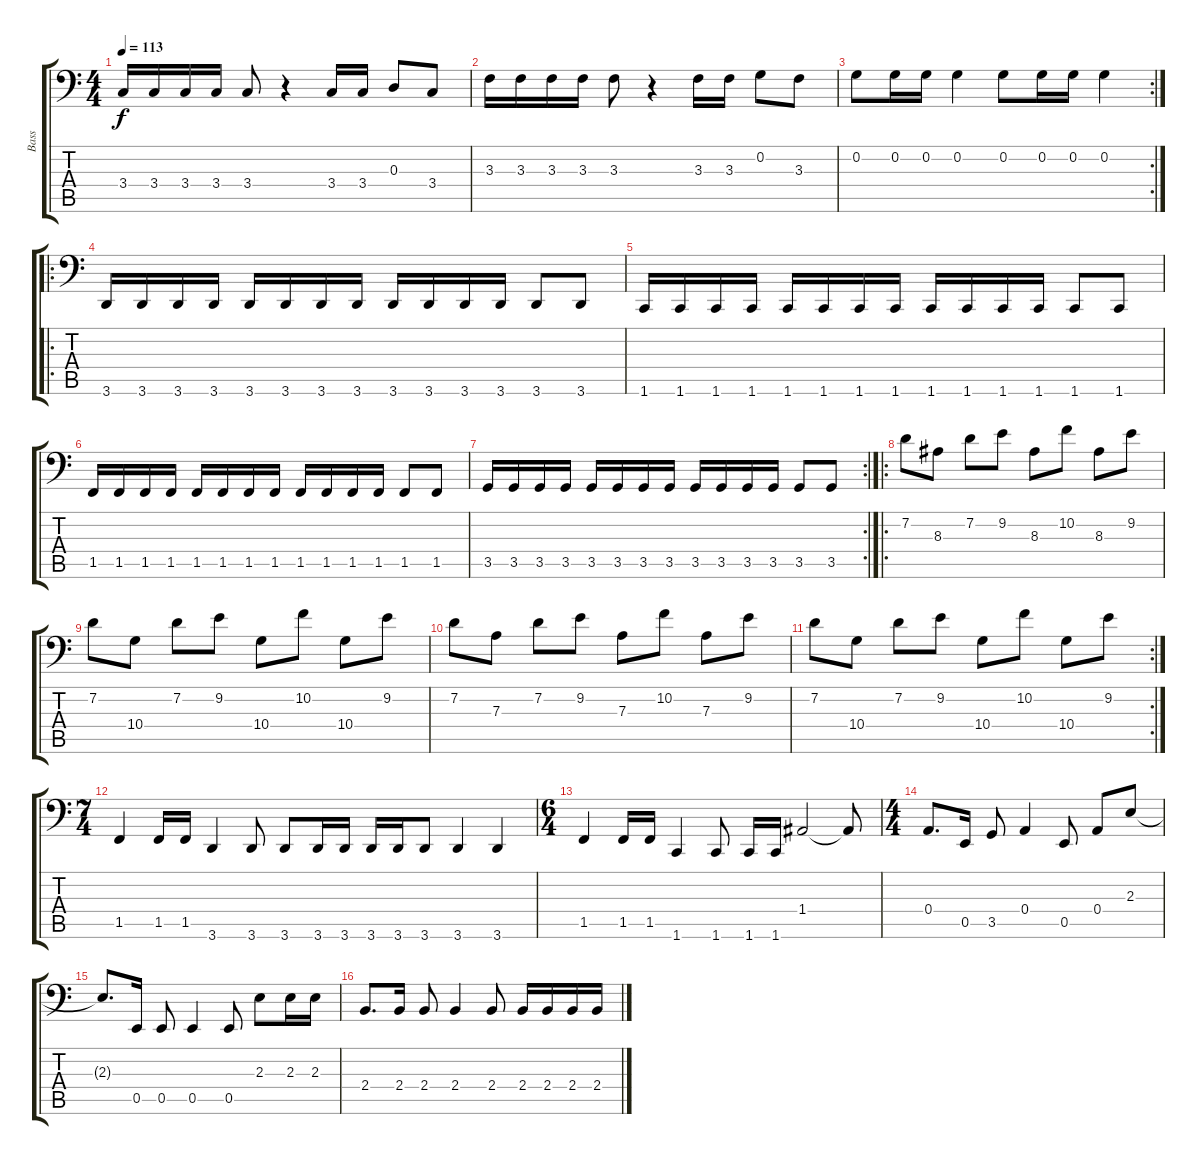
\track ("Bass" "Bass") {instrument electricbassfinger}
\staff {score tabs}
\tuning (C3 G2 D2 A1 E1 B0) {hide}
\ts (4 4)
\tempo 113
\clef f4
\ks c
3.4.16{dy f} 3.4.16 3.4.16 3.4.16 3.4.8 r.4 3.4.16 3.4.16 0.3.8 3.4.8 |
3.3.16 3.3.16 3.3.16 3.3.16 3.3.8 r.4 3.3.16 3.3.16 0.2.8 3.3.8 |
\rc 2
0.2.8 0.2.16 0.2.16 0.2.4 0.2.8 0.2.16 0.2.16 0.2.4 |
\ro
3.6.16 3.6.16 3.6.16 3.6.16 3.6.16 3.6.16 3.6.16 3.6.16 3.6.16 3.6.16 3.6.16 3.6.16 3.6.8 3.6.8 |
1.6.16 1.6.16 1.6.16 1.6.16 1.6.16 1.6.16 1.6.16 1.6.16 1.6.16 1.6.16 1.6.16 1.6.16 1.6.8 1.6.8 |
1.5.16 1.5.16 1.5.16 1.5.16 1.5.16 1.5.16 1.5.16 1.5.16 1.5.16 1.5.16 1.5.16 1.5.16 1.5.8 1.5.8 |
\rc 2
3.5.16 3.5.16 3.5.16 3.5.16 3.5.16 3.5.16 3.5.16 3.5.16 3.5.16 3.5.16 3.5.16 3.5.16 3.5.8 3.5.8 |
\ro
7.2.8 8.3.8 7.2.8 9.2.8 8.3.8 10.2.8 8.3.8 9.2.8 |
7.2.8 10.4.8 7.2.8 9.2.8 10.4.8 10.2.8 10.4.8 9.2.8 |
7.2.8 7.3.8 7.2.8 9.2.8 7.3.8 10.2.8 7.3.8 9.2.8 |
\rc 2
7.2.8 10.4.8 7.2.8 9.2.8 10.4.8 10.2.8 10.4.8 9.2.8 |
\ts (7 4)
1.5.4 1.5.16 1.5.16 3.6.4 3.6.8 3.6.8 3.6.16 3.6.16 3.6.16 3.6.16 3.6.8 3.6.4 3.6.4 |
\ts (6 4)
1.5.4 1.5.16 1.5.16 1.6.4 1.6.8 1.6.16 1.6.16 1.4.2 1.4{t}.8 |
\ts (4 4)
0.4.8{d volume 12} 0.5.16 3.5.8 0.4.4 0.5.8 0.4.8 2.3.8 |
2.3{t}.8{d} 0.5.16 0.5.8 0.5.4 0.5.8 2.3.8 2.3.16 2.3.16 |
2.4.8{d} 2.4.16 2.4.8 2.4.4 2.4.8 2.4.16 2.4.16 2.4.16 2.4.16
